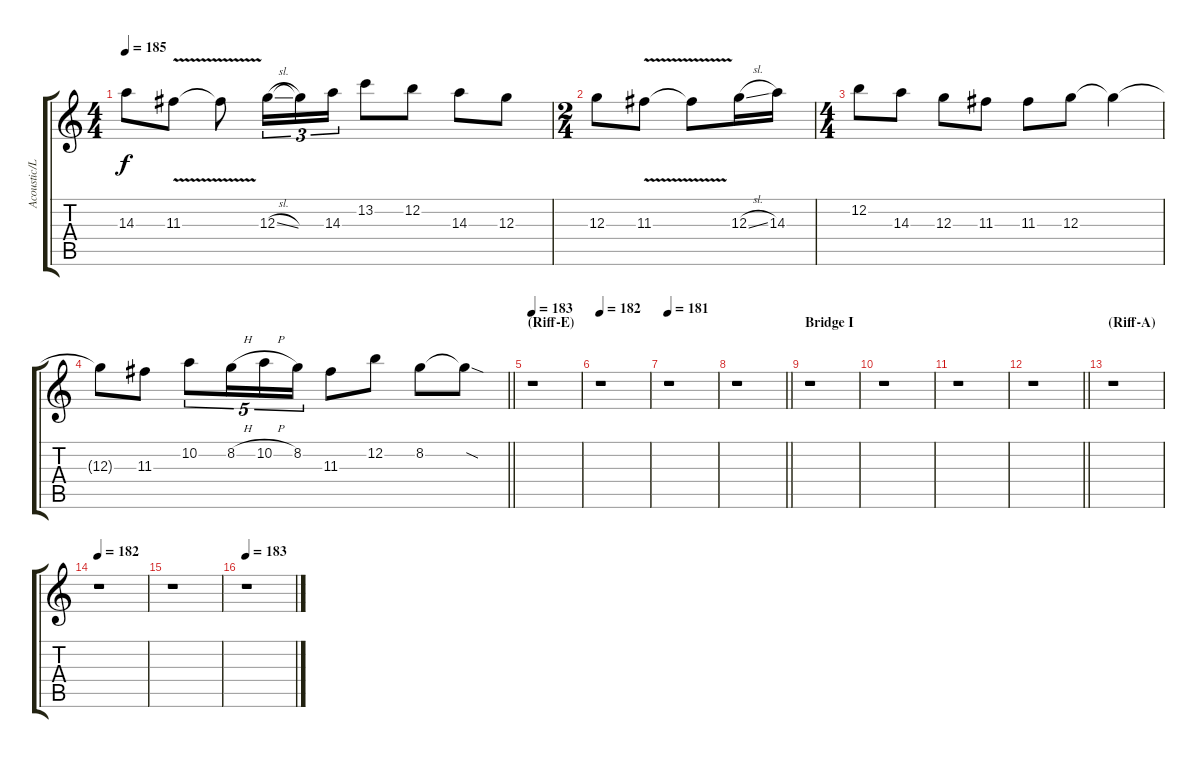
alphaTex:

\track ("Acoustic/Lead Guitar II" "Acoustic/L") {instrument distortionguitar}
\staff {score tabs}
\tuning (E4 B3 G3 D3 A2 E2) {hide}
\ts (4 4)
\tempo 185
\clef g2
\ks c
14.3.8{dy f} 11.3{v}.8 11.3{t}.8 12.3{sl}.16{tu (3 2)} 12.3{t}.16{tu (3 2)} 14.3.16{tu (3 2)} 13.2.8 12.2.8 14.3.8 12.3.8 |
\ts (2 4)
12.3.8 11.3{v}.8 11.3{t}.8 12.3{sl}.16 14.3.16 |
\ts (4 4)
12.2.8 14.3.8 12.3.8 11.3.8 11.3.8 12.3.8 12.3{t}.4 |
\barLineRight lightlight
12.3{t}.8 11.3.8 10.2.8{tu (5 4)} 8.2{h}.16{tu (5 4)} 10.2{h}.16{tu (5 4)} 8.2.16{tu (5 4)} 11.3.8 12.2.8 8.2.8 8.2{sod t}.8 |
\section ("" "(Riff-E)")
\tempo 183
r.1 |
\tempo 182
r.1 |
\tempo 181
r.1 |
\barLineRight lightlight
r.1 |
\section ("" "Bridge I")
r.1 |
r.1 |
r.1 |
\barLineRight lightlight
r.1 |
\section ("" "(Riff-A)")
r.1 |
\tempo 182
r.1 |
r.1 |
\tempo 183
r.1
